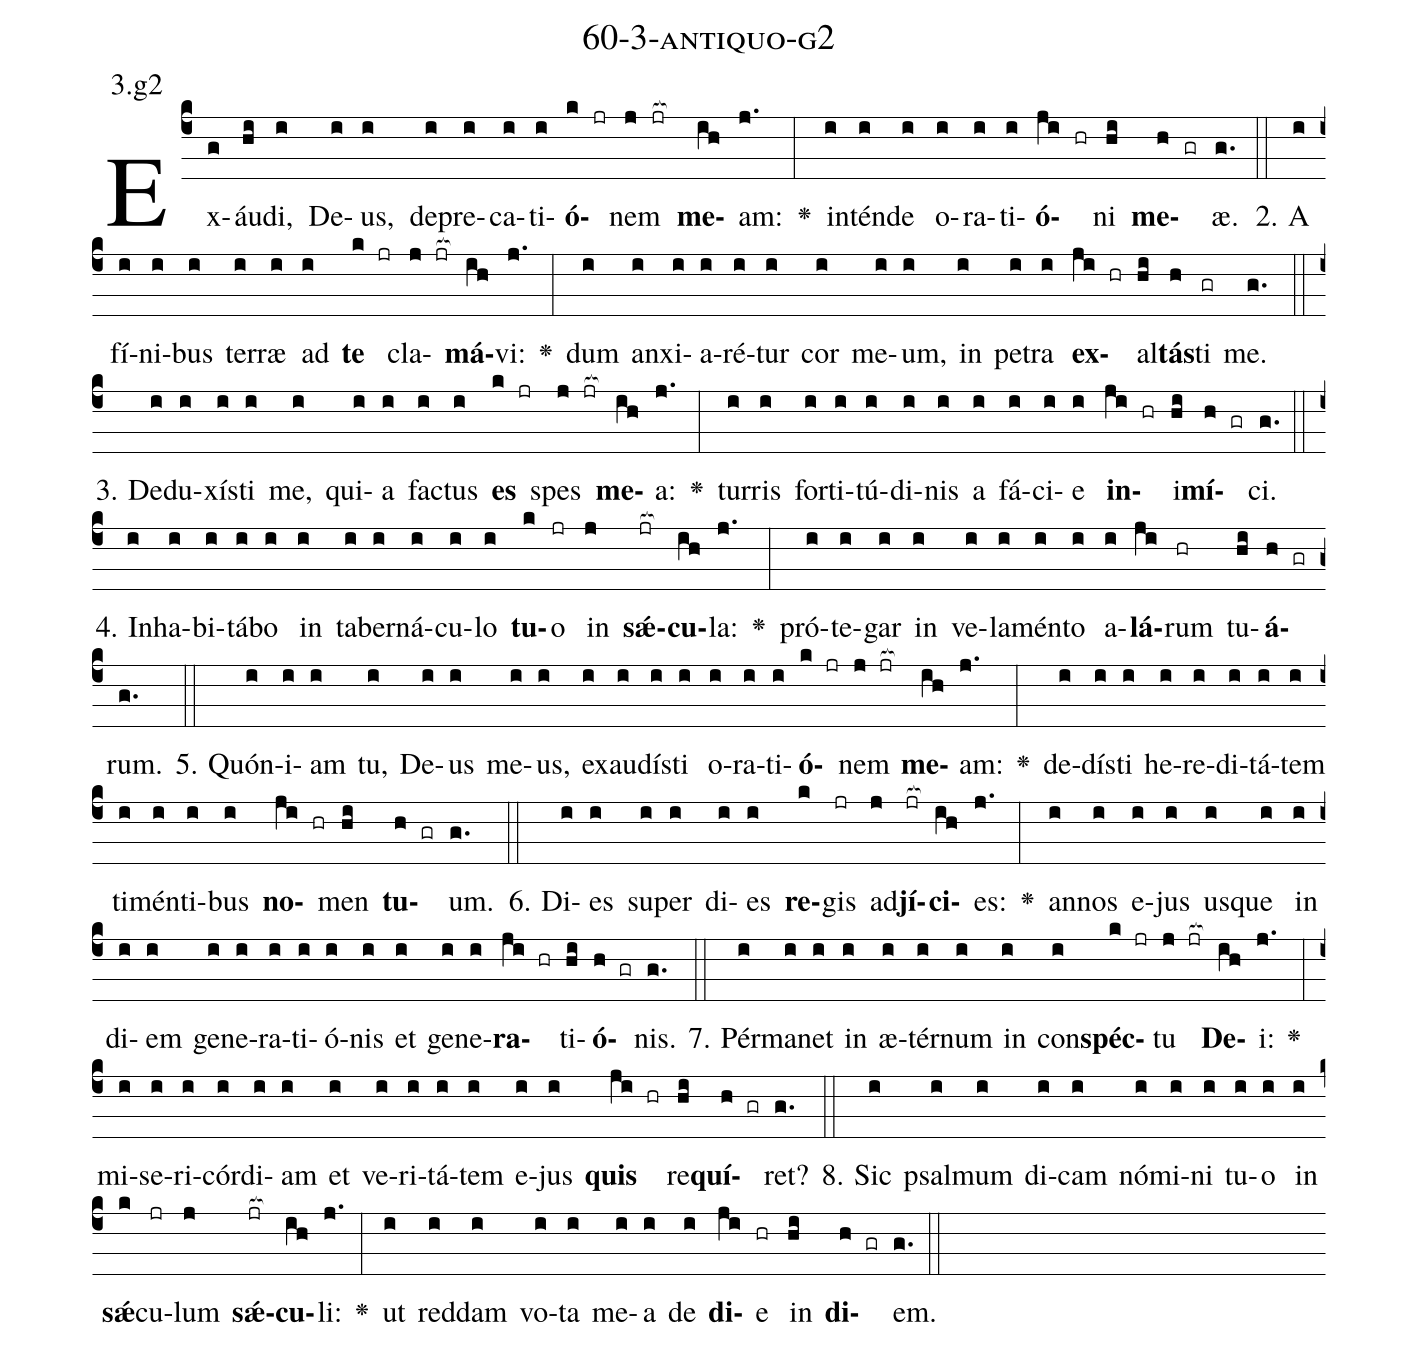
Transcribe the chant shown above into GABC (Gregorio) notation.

name: 60-3-antiquo-g2;
annotation: 3.g2;
%%
(c4)Ex(g)áu(hi)di,(i) De(i)us,(i) de(i)pre(i)ca(i)ti(i)<b>ó</b>(k jr)nem(j jr[ocb:1{]) <b>me</b>(ih[ocb:0}])am:(j.) <v>\greheightstar</v>(:) in(i)tén(i)de(i) o(i)ra(i)ti(i)<b>ó</b>(ji hr)ni(hi) <b>me</b>(h gr)æ.(g.) (::)
2. A(i) fí(i)ni(i)bus(i) ter(i)ræ(i) ad(i) <b>te</b>(k jr) cla(j jr[ocb:1{])<b>má</b>(ih[ocb:0}])vi:(j.) <v>\greheightstar</v>(:) dum(i) an(i)xi(i)a(i)ré(i)tur(i) cor(i) me(i)um,(i) in(i) pe(i)tra(i) <b>ex</b>(ji hr)al(hi)<b>tás</b>(h)ti(gr) me.(g.) (::)
3. De(i)du(i)xís(i)ti(i) me,(i) qui(i)a(i) fac(i)tus(i) <b>es</b>(k jr) spes(j jr[ocb:1{]) <b>me</b>(ih[ocb:0}])a:(j.) <v>\greheightstar</v>(:) tur(i)ris(i) for(i)ti(i)tú(i)di(i)nis(i) a(i) fá(i)ci(i)e(i) <b>in</b>(ji hr)i(hi)<b>mí</b>(h gr)ci.(g.) (::)
4. In(i)ha(i)bi(i)tá(i)bo(i) in(i) ta(i)ber(i)ná(i)cu(i)lo(i) <b>tu</b>(k)o(jr) in(j) <b>sǽ</b>(jr[ocb:1{])<b>cu</b>(ih[ocb:0}])la:(j.) <v>\greheightstar</v>(:) pró(i)te(i)gar(i) in(i) ve(i)la(i)mén(i)to(i) a(i)<b>lá</b>(ji)rum(hr) tu(hi)<b>á</b>(h gr)rum.(g.) (::)
5. Quón(i)i(i)am(i) tu,(i) De(i)us(i) me(i)us,(i) ex(i)au(i)dís(i)ti(i) o(i)ra(i)ti(i)<b>ó</b>(k jr)nem(j jr[ocb:1{]) <b>me</b>(ih[ocb:0}])am:(j.) <v>\greheightstar</v>(:) de(i)dís(i)ti(i) he(i)re(i)di(i)tá(i)tem(i) ti(i)mén(i)ti(i)bus(i) <b>no</b>(ji hr)men(hi) <b>tu</b>(h gr)um.(g.) (::)
6. Di(i)es(i) su(i)per(i) di(i)es(i) <b>re</b>(k)gis(jr) ad(j)<b>jí</b>(jr[ocb:1{])<b>ci</b>(ih[ocb:0}])es:(j.) <v>\greheightstar</v>(:) an(i)nos(i) e(i)jus(i) us(i)que(i) in(i) di(i)em(i) ge(i)ne(i)ra(i)ti(i)ó(i)nis(i) et(i) ge(i)ne(i)<b>ra</b>(ji hr)ti(hi)<b>ó</b>(h gr)nis.(g.) (::)
7. Pér(i)ma(i)net(i) in(i) æ(i)tér(i)num(i) in(i) con(i)<b>spéc</b>(k jr)tu(j jr[ocb:1{]) <b>De</b>(ih[ocb:0}])i:(j.) <v>\greheightstar</v>(:) mi(i)se(i)ri(i)cór(i)di(i)am(i) et(i) ve(i)ri(i)tá(i)tem(i) e(i)jus(i) <b>quis</b>(ji hr) re(hi)<b>quí</b>(h gr)ret?(g.) (::)
8. Sic(i) psal(i)mum(i) di(i)cam(i) nó(i)mi(i)ni(i) tu(i)o(i) in(i) <b>sǽ</b>(k)cu(jr)lum(j) <b>sǽ</b>(jr[ocb:1{])<b>cu</b>(ih[ocb:0}])li:(j.) <v>\greheightstar</v>(:) ut(i) red(i)dam(i) vo(i)ta(i) me(i)a(i) de(i) <b>di</b>(ji)e(hr) in(hi) <b>di</b>(h gr)em.(g.) (::)
